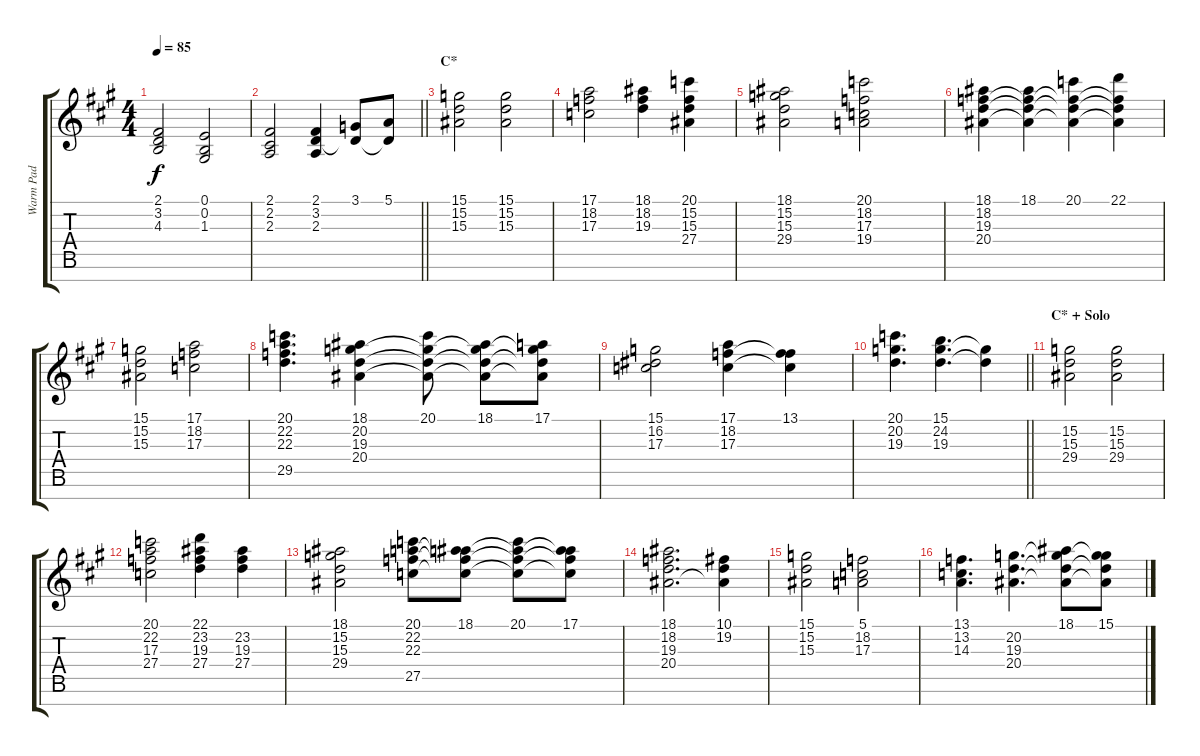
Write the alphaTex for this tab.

\track ("Warm Pad" "Warm Pad") {instrument pad2warm}
\staff {score tabs}
\tuning (E4 B3 G3 D3 A2 E2 B1) {hide}
\ts (4 4)
\tempo 85
\clef g2
\ks a
(2.1 3.2 4.3).2{dy f} (0.1 0.2 1.3).2 |
\barLineRight lightlight
(2.1 2.2 2.3).2 (2.1 3.2 2.3).4 (3.1 3.2{t}).8 (5.1 3.2{t}).8 |
\section ("" "C*")
(15.1 15.2 15.3).2 (15.1 15.2 15.3).2 |
(17.1 18.2 17.3).2 (18.1 18.2 19.3).4 (20.1 15.2 15.3 27.4).4 |
(18.1 15.2 15.3 29.4).2 (20.1 18.2 17.3 19.4).2 |
(18.1 18.2 19.3 20.4).4 (18.1 18.2{t} 19.3{t} 20.4{t}).4 (20.1 18.2{t} 19.3{t} 20.4{t}).4 (22.1 18.2{t} 19.3{t} 20.4{t}).4 |
(15.1 15.2 15.3).2 (17.1 18.2 17.3).2 |
(20.1 22.2 22.3 29.5).4{d} (18.1 20.2 19.3 20.4).4 (20.1 20.2{t} 19.3{t} 20.4{t}).8 (18.1 20.2{t} 19.3{t} 20.4{t}).8 (17.1 20.2{t} 19.3{t} 20.4{t}).8 |
(15.1 16.2 17.3).2 (17.1 18.2 17.3).4 (13.1 18.2{t} 17.3{t}).4 |
\barLineRight lightlight
(20.1 20.2 19.3).4{d} (15.1 24.2 19.3).4{d} (15.1{t} 19.3{t}).4 |
\section ("" "C* + Solo")
(15.2 15.3 29.4).2 (15.2 15.3 29.4).2 |
(20.1 22.2 17.3 27.4).2 (22.1 23.2 19.3 27.4).4 (23.2 19.3 27.4).4 |
(18.1 15.2 15.3 29.4).2 (20.1 22.2 22.3 27.5).8 (18.1 22.2{t} 22.3{t} 27.5{t}).8 (20.1 22.2{t} 22.3{t} 27.5{t}).8 (17.1 22.2{t} 22.3{t} 27.5{t}).8 |
(18.1 18.2 19.3 20.4).2{d} (10.1 19.2 20.4{t}).4 |
(15.1 15.2 15.3).2 (5.1 18.2 17.3).2 |
(13.1 13.2 14.3).4{d} (20.2 19.3 20.4).4{d} (18.1 20.2{t} 19.3{t} 20.4{t}).8 (15.1 20.2{t} 19.3{t} 20.4{t}).8
